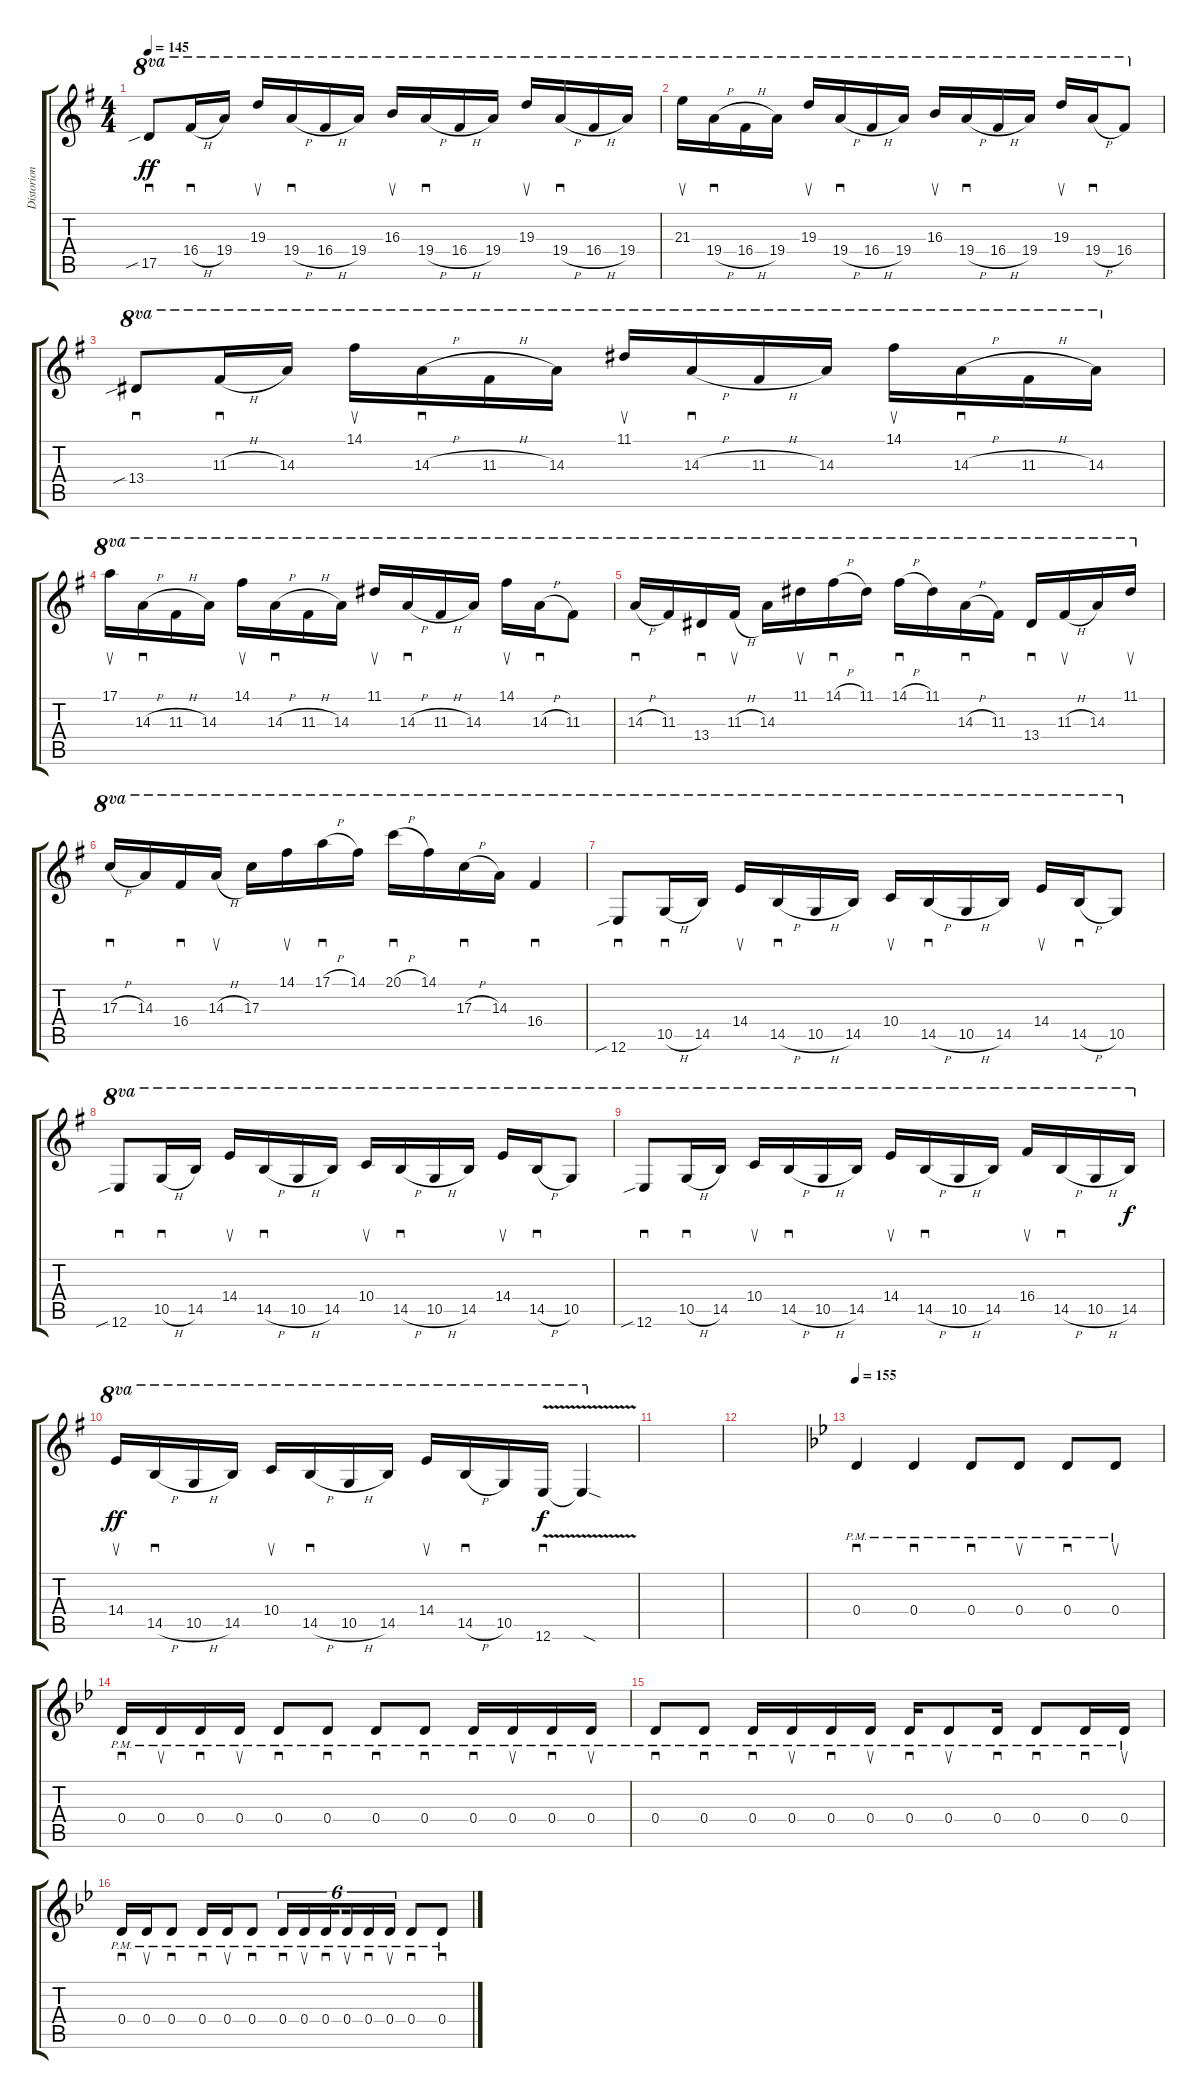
\track ("Distorion Guitar" "Distorion ") {instrument overdrivenguitar}
\staff {score tabs}
\tuning (E4 B3 G3 D3 A2 E2) {hide}
\ts (4 4)
\tempo 145
\clef g2
\ks eminor
17.5{sib}.8{sd ot 8va dy ff} 16.4{h}.16{sd ot 8va} 19.4.16{ot 8va} 19.3.16{su ot 8va} 19.4{h}.16{sd ot 8va} 16.4{h}.16{ot 8va} 19.4.16{ot 8va} 16.3.16{su ot 8va} 19.4{h}.16{sd ot 8va} 16.4{h}.16{ot 8va} 19.4.16{ot 8va} 19.3.16{su ot 8va} 19.4{h}.16{sd ot 8va} 16.4{h}.16{ot 8va} 19.4.16{ot 8va} |
21.3.16{su ot 8va} 19.4{h}.16{sd ot 8va} 16.4{h}.16{ot 8va} 19.4.16{ot 8va} 19.3.16{su ot 8va} 19.4{h}.16{sd ot 8va} 16.4{h}.16{ot 8va} 19.4.16{ot 8va} 16.3.16{su ot 8va} 19.4{h}.16{sd ot 8va} 16.4{h}.16{ot 8va} 19.4.16{ot 8va} 19.3.16{su ot 8va} 19.4{h}.16{sd ot 8va} 16.4.8{ot 8va} |
13.4{sib}.8{sd ot 8va} 11.3{h}.16{sd ot 8va} 14.3.16{ot 8va} 14.1.16{su ot 8va} 14.3{h}.16{sd ot 8va} 11.3{h}.16{ot 8va} 14.3.16{ot 8va} 11.1.16{su ot 8va} 14.3{h}.16{sd ot 8va} 11.3{h}.16{ot 8va} 14.3.16{ot 8va} 14.1.16{su ot 8va} 14.3{h}.16{sd ot 8va} 11.3{h}.16{ot 8va} 14.3.16{ot 8va} |
17.1.16{su ot 8va} 14.3{h}.16{sd ot 8va} 11.3{h}.16{ot 8va} 14.3.16{ot 8va} 14.1.16{su ot 8va} 14.3{h}.16{sd ot 8va} 11.3{h}.16{ot 8va} 14.3.16{ot 8va} 11.1.16{su ot 8va} 14.3{h}.16{sd ot 8va} 11.3{h}.16{ot 8va} 14.3.16{ot 8va} 14.1.16{su ot 8va} 14.3{h}.16{sd ot 8va} 11.3.8{ot 8va} |
14.3{h}.16{sd ot 8va} 11.3.16{ot 8va} 13.4.16{sd ot 8va} 11.3{h}.16{su ot 8va} 14.3.16{ot 8va} 11.1.16{su ot 8va} 14.1{h}.16{sd ot 8va} 11.1.16{ot 8va} 14.1{h}.16{sd ot 8va} 11.1.16{ot 8va} 14.3{h}.16{sd ot 8va} 11.3.16{ot 8va} 13.4.16{sd ot 8va} 11.3{h}.16{su ot 8va} 14.3.16{ot 8va} 11.1.16{su ot 8va} |
17.3{h}.16{sd ot 8va} 14.3.16{ot 8va} 16.4.16{sd ot 8va} 14.3{h}.16{su ot 8va} 17.3.16{ot 8va} 14.1.16{su ot 8va} 17.1{h}.16{sd ot 8va} 14.1.16{ot 8va} 20.1{h}.16{sd ot 8va} 14.1.16{ot 8va} 17.3{h}.16{sd ot 8va} 14.3.16{ot 8va} 16.4.4{sd ot 8va} |
12.6{sib}.8{sd ot 8va} 10.5{h}.16{sd ot 8va} 14.5.16{ot 8va} 14.4.16{su ot 8va} 14.5{h}.16{sd ot 8va} 10.5{h}.16{ot 8va} 14.5.16{ot 8va} 10.4.16{su ot 8va} 14.5{h}.16{sd ot 8va} 10.5{h}.16{ot 8va} 14.5.16{ot 8va} 14.4.16{su ot 8va} 14.5{h}.16{sd ot 8va} 10.5.8{ot 8va} |
12.6{sib}.8{sd ot 8va} 10.5{h}.16{sd ot 8va} 14.5.16{ot 8va} 14.4.16{su ot 8va} 14.5{h}.16{sd ot 8va} 10.5{h}.16{ot 8va} 14.5.16{ot 8va} 10.4.16{su ot 8va} 14.5{h}.16{sd ot 8va} 10.5{h}.16{ot 8va} 14.5.16{ot 8va} 14.4.16{su ot 8va} 14.5{h}.16{sd ot 8va} 10.5.8{ot 8va} |
12.6{sib}.8{sd ot 8va} 10.5{h}.16{sd ot 8va} 14.5.16{ot 8va} 10.4.16{su ot 8va} 14.5{h}.16{sd ot 8va} 10.5{h}.16{ot 8va} 14.5.16{ot 8va} 14.4.16{su ot 8va} 14.5{h}.16{sd ot 8va} 10.5{h}.16{ot 8va} 14.5.16{ot 8va} 16.4.16{su ot 8va} 14.5{h}.16{sd ot 8va} 10.5{h}.16{ot 8va} 14.5.16{ot 8va dy f} |
14.4.16{su ot 8va dy ff} 14.5{h}.16{sd ot 8va} 10.5{h}.16{ot 8va} 14.5.16{ot 8va} 10.4.16{su ot 8va} 14.5{h}.16{sd ot 8va} 10.5{h}.16{ot 8va} 14.5.16{ot 8va} 14.4.16{su ot 8va} 14.5{h}.16{sd ot 8va} 10.5.16{ot 8va} 12.6{v}.16{sd ot 8va dy f} 12.6{sod t}.4{ot 8va} |
|
|
\tempo 155
\ks gminor
0.4{pm}.4{sd} 0.4{pm}.4{sd} 0.4{pm}.8{sd} 0.4{pm}.8{su} 0.4{pm}.8{sd} 0.4{pm}.8{su} |
0.4{pm}.16{sd} 0.4{pm}.16{su} 0.4{pm}.16{sd} 0.4{pm}.16{su} 0.4{pm}.8{sd} 0.4{pm}.8{sd} 0.4{pm}.8{sd} 0.4{pm}.8{sd} 0.4{pm}.16{sd} 0.4{pm}.16{su} 0.4{pm}.16{sd} 0.4{pm}.16{su} |
0.4{pm}.8{sd} 0.4{pm}.8{sd} 0.4{pm}.16{sd} 0.4{pm}.16{su} 0.4{pm}.16{sd} 0.4{pm}.16{su} 0.4{pm}.16{sd} 0.4{pm}.8{su} 0.4{pm}.16{sd} 0.4{pm}.8{sd} 0.4{pm}.16{sd} 0.4{pm}.16{su} |
0.4{pm}.16{sd} 0.4{pm}.16{su} 0.4{pm}.8{sd} 0.4{pm}.16{sd} 0.4{pm}.16{su} 0.4{pm}.8{sd} 0.4{pm}.16{sd tu (6 4)} 0.4{pm}.16{su tu (6 4)} 0.4{pm}.16{sd tu (6 4) beam splitsecondary} 0.4{pm}.16{su tu (6 4)} 0.4{pm}.16{sd tu (6 4)} 0.4{pm}.16{su tu (6 4)} 0.4{pm}.8{sd} 0.4{pm}.8{sd}
